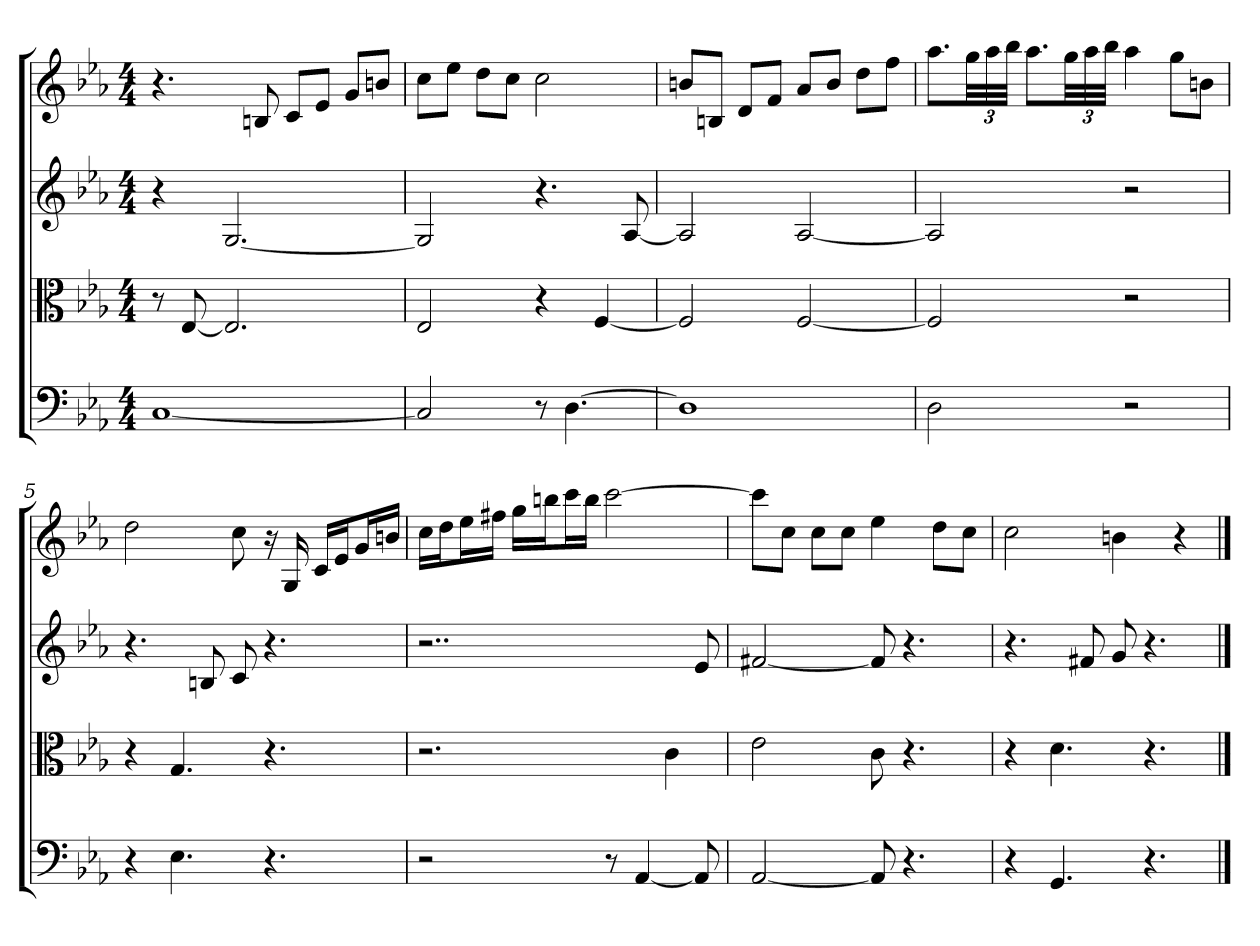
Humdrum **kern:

**kern	**kern	**kern	**kern
*part4	*part3	*part2	*part1
*staff4	*staff3	*staff2	*staff1
*clefF4	*clefC3	*	*
*k[b-e-a-]	*k[b-e-a-]	*k[b-e-a-]	*k[b-e-a-]
*c:	*c:	*c:	*c:
*M4/4	*M4/4	*M4/4	*M4/4
=1	=1	=1	=1
[1C	8r	4r	4.r
.	[8E-	.	.
.	2.E-]	[2.G	.
.	.	.	8Bn
.	.	.	8cL
.	.	.	8e-J
.	.	.	8gL
.	.	.	8bnJ
=2	=2	=2	=2
2C]	2E-	2G]	8ccL
.	.	.	8ee-J
.	.	.	8ddL
.	.	.	8ccJ
8r	4r	4.r	2cc
[4.D	.	.	.
.	[4F	.	.
.	.	[8A-	.
=3	=3	=3	=3
1D]	2F]	2A-]	8bnL
.	.	.	8BnJ
.	.	.	8dL
.	.	.	8fJ
.	[2F	[2A-	8a-L
.	.	.	8bJ
.	.	.	8ddL
.	.	.	8ffJ
=4	=4	=4	=4
2D	2F]	2A-]	8.aa-L
.	.	.	48ggLL
.	.	.	48aa-
.	.	.	48bb-JJJ
.	.	.	8.aa-L
.	.	.	48ggLL
.	.	.	48aa-
.	.	.	48bb-JJJ
2r	2r	2r	4aa-
.	.	.	8ggL
.	.	.	8bnJ
=5	=5	=5	=5
4r	4r	4.r	2dd
4.E-	4.G	.	.
.	.	8Bn	.
.	.	8c	8cc
4.r	4.r	4.r	16r
.	.	.	16G
.	.	.	16cLL
.	.	.	16e-J
.	.	.	16gL
.	.	.	16bnJJ
=6	=6	=6	=6
2r	2.r	2..r	16ccLL
.	.	.	16ddJ
.	.	.	16ee-L
.	.	.	16ff#XJJ
.	.	.	16ggLL
.	.	.	16bbnJ
.	.	.	16cccL
.	.	.	16bbJJ
8r	.	.	[2ccc
[4AA-	.	.	.
.	4c	.	.
8AA-]	.	8e-	.
=7	=7	=7	=7
[2AA-	2e-	[2f#X	8cccL]
.	.	.	8ccJ
.	.	.	8ccL
.	.	.	8ccJ
8AA-]	8c	8f#]	4ee-
4.r	4.r	4.r	.
.	.	.	8ddL
.	.	.	8ccJ
=8	=8	=8	=8
4r	4r	4.r	2cc
4.GG	4.d	.	.
.	.	8f#X	.
.	.	8g	4bn
4.r	4.r	4.r	.
.	.	.	4r
==	==	==	==
*-	*-	*-	*-
